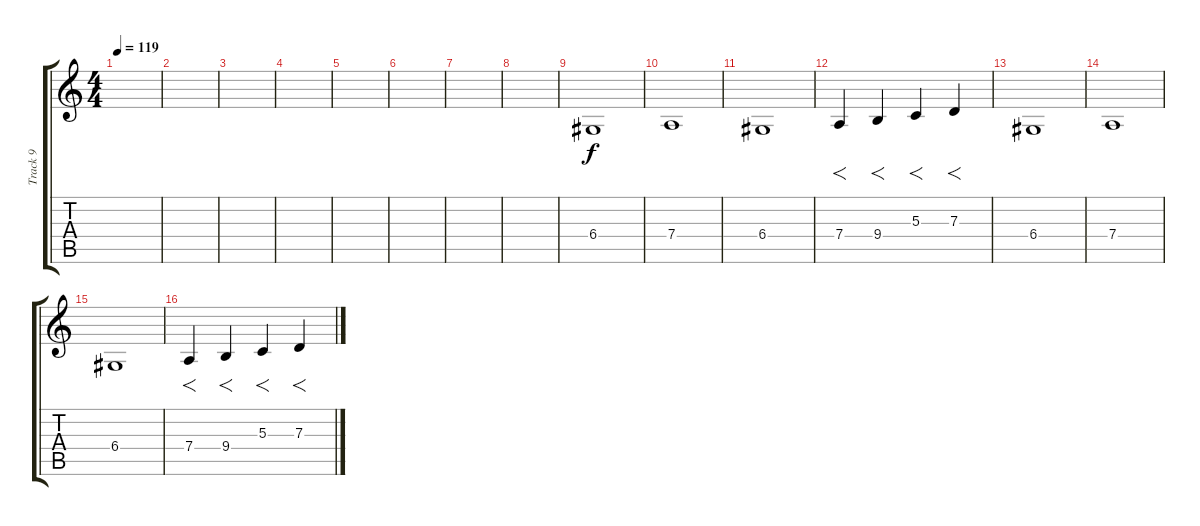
\track ("Track 9" "Track 9") {instrument englishhorn}
\staff {score tabs}
\tuning (E4 B3 G3 D3 A2 E2) {hide}
\ts (4 4)
\tempo 119
\clef g2
\ks c
|
|
|
|
|
|
|
|
6.4.1 |
7.4.1 |
6.4.1 |
7.4.4{f} 9.4.4{f} 5.3.4{f} 7.3.4{f} |
6.4.1 |
7.4.1 |
6.4.1 |
7.4.4{f} 9.4.4{f} 5.3.4{f} 7.3.4{f}
